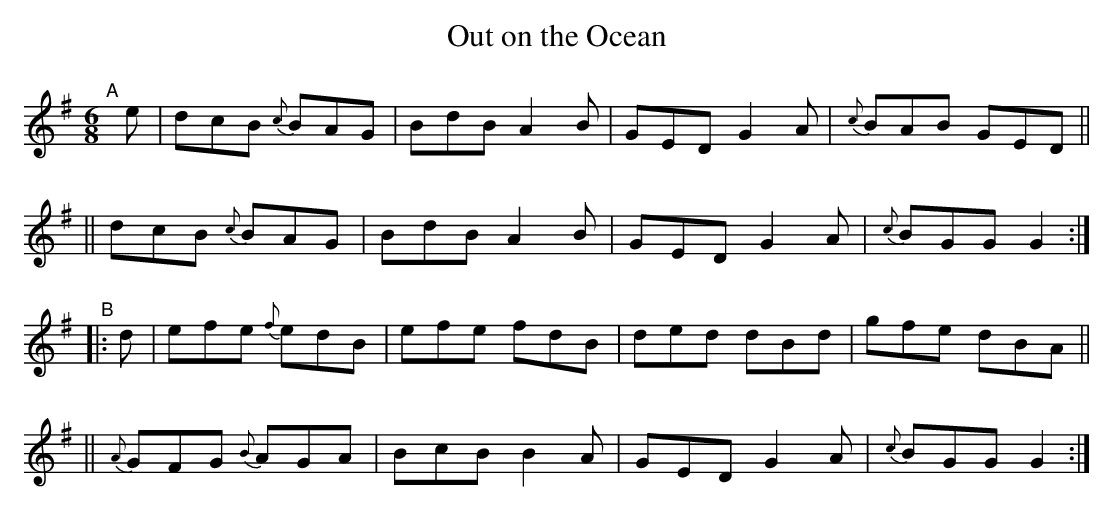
X:1
T: Out on the Ocean
M: 6/8
L: 1/8
K: G
"^A"[|] e \
|  dcB {c}BAG | BdB A2B | GED G2A | {c}BAB GED ||
|| dcB {c}BAG | BdB A2B | GED G2A | {c}BGG G2 :|
"^B"|: d \
|     efe {f}edB | efe fdB | ded dBd | gfe dBA ||
|| {A}GFG {B}AGA | BcB B2A | GED G2A | {c}BGG G2 :|
